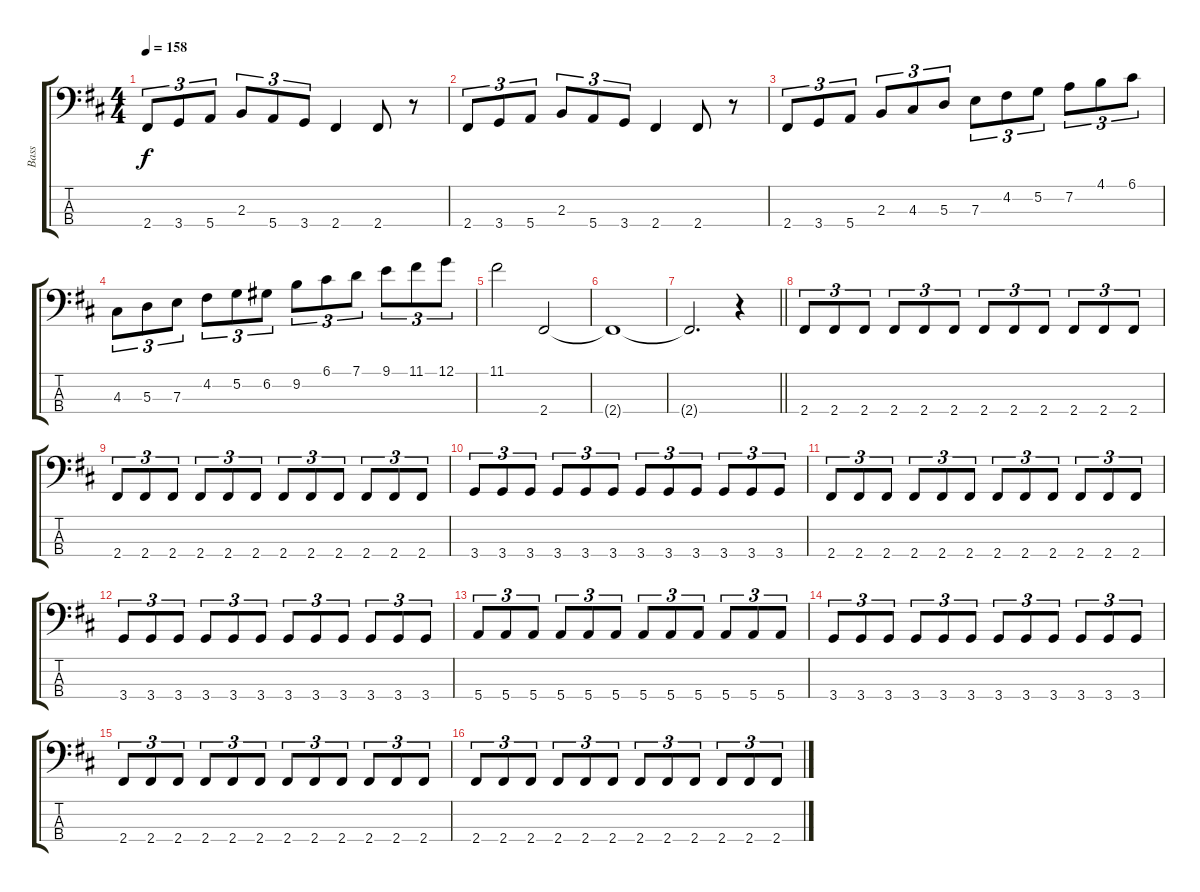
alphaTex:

\track ("Bass" "Bass") {instrument electricbassfinger}
\staff {score tabs}
\tuning (G2 D2 A1 E1) {hide}
\ts (4 4)
\tempo 158
\clef f4
\ks d
2.4.8{tu (3 2) dy f} 3.4.8{tu (3 2)} 5.4.8{tu (3 2)} 2.3.8{tu (3 2)} 5.4.8{tu (3 2)} 3.4.8{tu (3 2)} 2.4.4 2.4.8 r.8 |
2.4.8{tu (3 2)} 3.4.8{tu (3 2)} 5.4.8{tu (3 2)} 2.3.8{tu (3 2)} 5.4.8{tu (3 2)} 3.4.8{tu (3 2)} 2.4.4 2.4.8 r.8 |
2.4.8{tu (3 2)} 3.4.8{tu (3 2)} 5.4.8{tu (3 2)} 2.3.8{tu (3 2)} 4.3.8{tu (3 2)} 5.3.8{tu (3 2)} 7.3.8{tu (3 2)} 4.2.8{tu (3 2)} 5.2.8{tu (3 2)} 7.2.8{tu (3 2)} 4.1.8{tu (3 2)} 6.1.8{tu (3 2)} |
4.3.8{tu (3 2)} 5.3.8{tu (3 2)} 7.3.8{tu (3 2)} 4.2.8{tu (3 2)} 5.2.8{tu (3 2)} 6.2.8{tu (3 2)} 9.2.8{tu (3 2)} 6.1.8{tu (3 2)} 7.1.8{tu (3 2)} 9.1.8{tu (3 2)} 11.1.8{tu (3 2)} 12.1.8{tu (3 2)} |
11.1.2 2.4.2 |
2.4{t}.1 |
\barLineRight lightlight
2.4{t}.2{d} r.4 |
2.4.8{tu (3 2)} 2.4.8{tu (3 2)} 2.4.8{tu (3 2)} 2.4.8{tu (3 2)} 2.4.8{tu (3 2)} 2.4.8{tu (3 2)} 2.4.8{tu (3 2)} 2.4.8{tu (3 2)} 2.4.8{tu (3 2)} 2.4.8{tu (3 2)} 2.4.8{tu (3 2)} 2.4.8{tu (3 2)} |
2.4.8{tu (3 2)} 2.4.8{tu (3 2)} 2.4.8{tu (3 2)} 2.4.8{tu (3 2)} 2.4.8{tu (3 2)} 2.4.8{tu (3 2)} 2.4.8{tu (3 2)} 2.4.8{tu (3 2)} 2.4.8{tu (3 2)} 2.4.8{tu (3 2)} 2.4.8{tu (3 2)} 2.4.8{tu (3 2)} |
3.4.8{tu (3 2)} 3.4.8{tu (3 2)} 3.4.8{tu (3 2)} 3.4.8{tu (3 2)} 3.4.8{tu (3 2)} 3.4.8{tu (3 2)} 3.4.8{tu (3 2)} 3.4.8{tu (3 2)} 3.4.8{tu (3 2)} 3.4.8{tu (3 2)} 3.4.8{tu (3 2)} 3.4.8{tu (3 2)} |
2.4.8{tu (3 2)} 2.4.8{tu (3 2)} 2.4.8{tu (3 2)} 2.4.8{tu (3 2)} 2.4.8{tu (3 2)} 2.4.8{tu (3 2)} 2.4.8{tu (3 2)} 2.4.8{tu (3 2)} 2.4.8{tu (3 2)} 2.4.8{tu (3 2)} 2.4.8{tu (3 2)} 2.4.8{tu (3 2)} |
3.4.8{tu (3 2)} 3.4.8{tu (3 2)} 3.4.8{tu (3 2)} 3.4.8{tu (3 2)} 3.4.8{tu (3 2)} 3.4.8{tu (3 2)} 3.4.8{tu (3 2)} 3.4.8{tu (3 2)} 3.4.8{tu (3 2)} 3.4.8{tu (3 2)} 3.4.8{tu (3 2)} 3.4.8{tu (3 2)} |
5.4.8{tu (3 2)} 5.4.8{tu (3 2)} 5.4.8{tu (3 2)} 5.4.8{tu (3 2)} 5.4.8{tu (3 2)} 5.4.8{tu (3 2)} 5.4.8{tu (3 2)} 5.4.8{tu (3 2)} 5.4.8{tu (3 2)} 5.4.8{tu (3 2)} 5.4.8{tu (3 2)} 5.4.8{tu (3 2)} |
3.4.8{tu (3 2)} 3.4.8{tu (3 2)} 3.4.8{tu (3 2)} 3.4.8{tu (3 2)} 3.4.8{tu (3 2)} 3.4.8{tu (3 2)} 3.4.8{tu (3 2)} 3.4.8{tu (3 2)} 3.4.8{tu (3 2)} 3.4.8{tu (3 2)} 3.4.8{tu (3 2)} 3.4.8{tu (3 2)} |
2.4.8{tu (3 2)} 2.4.8{tu (3 2)} 2.4.8{tu (3 2)} 2.4.8{tu (3 2)} 2.4.8{tu (3 2)} 2.4.8{tu (3 2)} 2.4.8{tu (3 2)} 2.4.8{tu (3 2)} 2.4.8{tu (3 2)} 2.4.8{tu (3 2)} 2.4.8{tu (3 2)} 2.4.8{tu (3 2)} |
2.4.8{tu (3 2)} 2.4.8{tu (3 2)} 2.4.8{tu (3 2)} 2.4.8{tu (3 2)} 2.4.8{tu (3 2)} 2.4.8{tu (3 2)} 2.4.8{tu (3 2)} 2.4.8{tu (3 2)} 2.4.8{tu (3 2)} 2.4.8{tu (3 2)} 2.4.8{tu (3 2)} 2.4.8{tu (3 2)}
